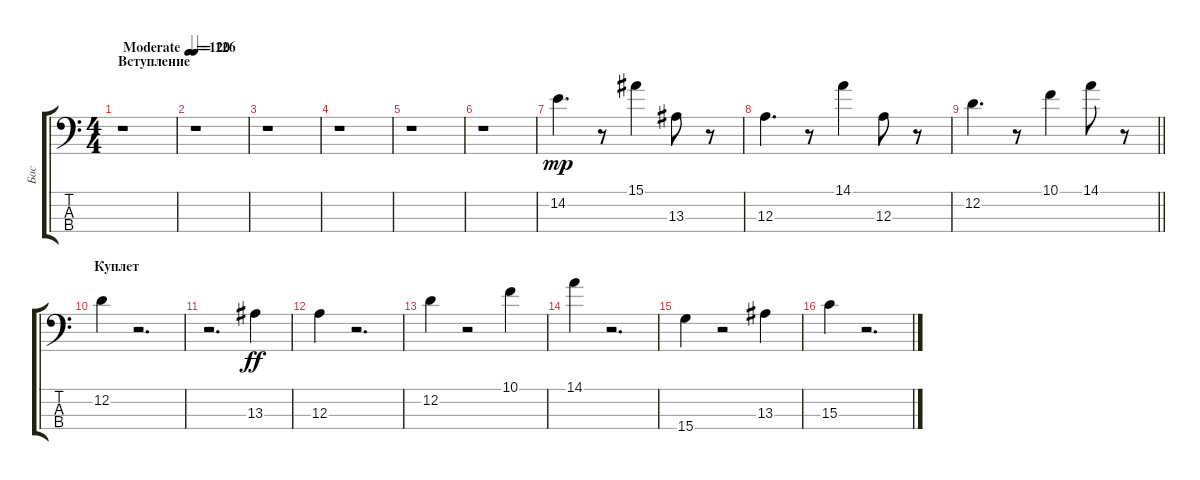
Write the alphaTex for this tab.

\track ("Бас" "Бас") {instrument electricbassfinger}
\staff {score tabs}
\tuning (G2 D2 A1 E1) {hide}
\ts (4 4)
\section ("" "Вступление")
\tempo (120 "Moderate")
\clef f4
\ks c
r.1{dy mp instrument electricbassfinger} |
\tempo 126
r.1 |
r.1 |
r.1 |
r.1 |
r.1 |
14.2.4{d} r.8 15.1.4 13.3.8 r.8 |
12.3.4{d} r.8 14.1.4 12.3.8 r.8 |
\barLineRight lightlight
12.2.4{d} r.8 10.1.4 14.1.8 r.8 |
\section ("" "Куплет")
12.2.4 r.2{d} |
r.2{d} 13.3.4{dy ff} |
12.3.4 r.2{d} |
12.2.4 r.2 10.1.4 |
14.1.4 r.2{d} |
15.4.4 r.2 13.3.4 |
15.3.4 r.2{d}
